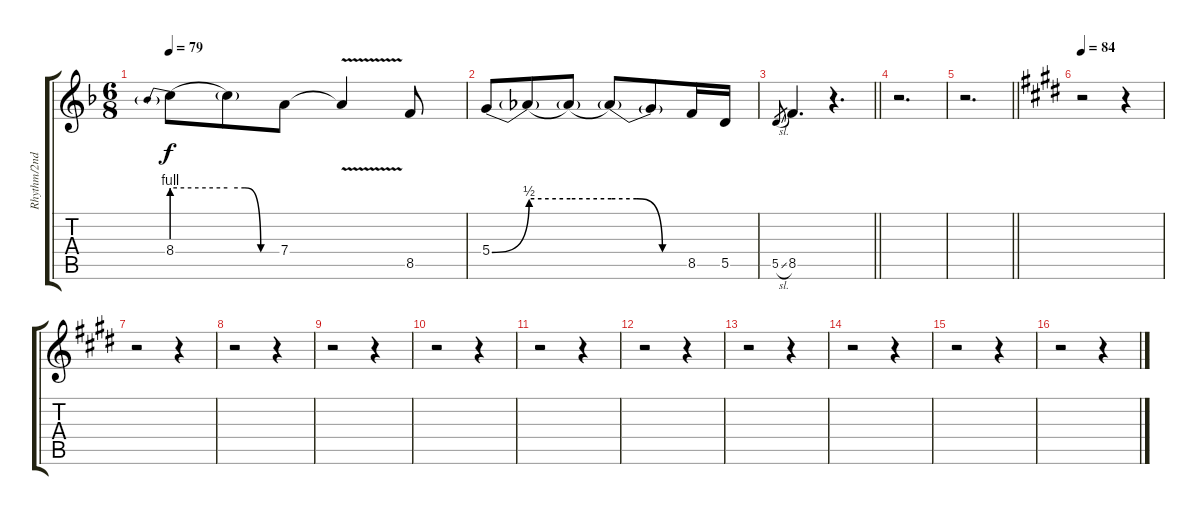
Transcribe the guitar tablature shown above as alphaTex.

\track ("Rhythm/2nd Lead (Clean)" "Rhythm/2nd") {instrument electricguitarclean}
\staff {score tabs}
\tuning (E4 B3 G3 D3 A2 E2) {hide}
\ts (6 8)
\tempo 79
\clef g2
\ks f
8.4{be (prebend 0 4 60 4)}.8{dy f} 8.4{be (custom 0 4 20 4 40 0 60 0) t}.8 7.4.8 7.4{v t}.4 8.5.8 |
5.4{be (bend 0 0 60 2)}.8 5.4{be (hold 0 2 60 2) t}.8 5.4{be (hold 0 2 60 2) t}.8 5.4{be (custom 0 2 20 2 40 0 60 0) t}.8 5.4{t}.8 8.5.16 5.5.16 |
\barLineRight lightlight
5.5{sl}.8{gr} 8.5.4{d} r.4{d} |
r.2{d} |
\barLineRight lightlight
r.2{d} |
\tempo 84
\ks e
r.2 r.4 |
r.2 r.4 |
r.2 r.4 |
r.2 r.4 |
r.2 r.4 |
r.2 r.4 |
r.2 r.4 |
r.2 r.4 |
r.2 r.4 |
r.2 r.4 |
r.2 r.4
